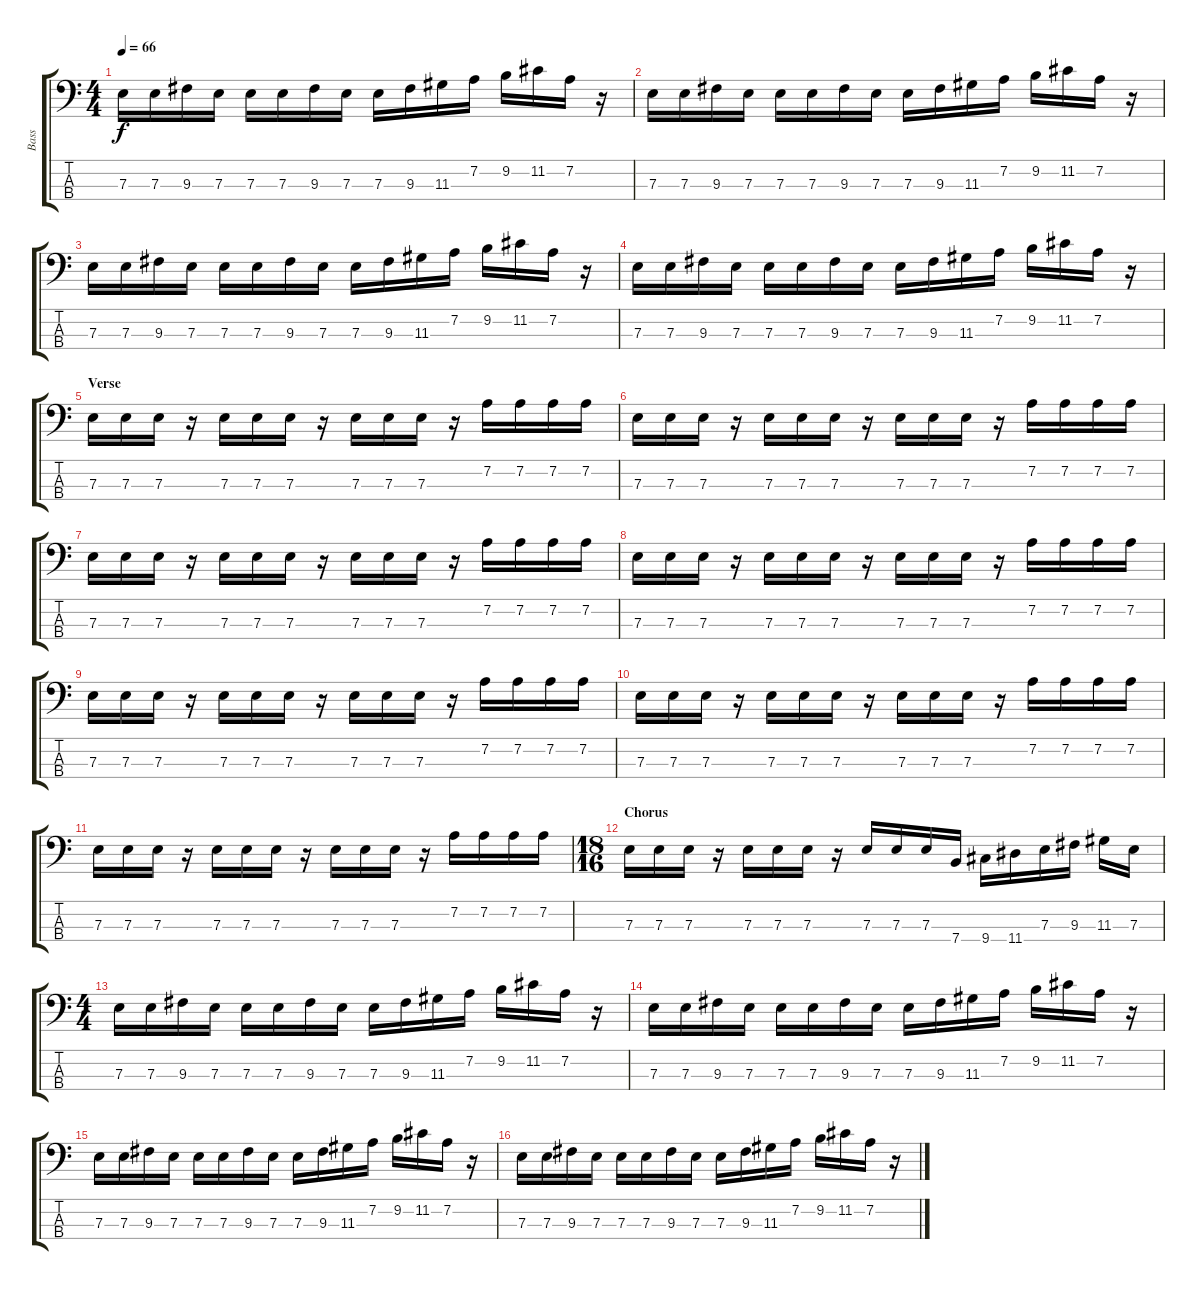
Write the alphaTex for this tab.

\track ("Bass" "Bass") {instrument electricbasspick}
\staff {score tabs}
\tuning (G2 D2 A1 E1) {hide}
\ts (4 4)
\tempo 66
\clef f4
\ks c
7.3.16{dy f instrument electricbasspick} 7.3.16 9.3.16 7.3.16 7.3.16 7.3.16 9.3.16 7.3.16 7.3.16 9.3.16 11.3.16 7.2.16 9.2.16 11.2.16 7.2.16 r.16 |
7.3.16 7.3.16 9.3.16 7.3.16 7.3.16 7.3.16 9.3.16 7.3.16 7.3.16 9.3.16 11.3.16 7.2.16 9.2.16 11.2.16 7.2.16 r.16 |
7.3.16 7.3.16 9.3.16 7.3.16 7.3.16 7.3.16 9.3.16 7.3.16 7.3.16 9.3.16 11.3.16 7.2.16 9.2.16 11.2.16 7.2.16 r.16 |
7.3.16 7.3.16 9.3.16 7.3.16 7.3.16 7.3.16 9.3.16 7.3.16 7.3.16 9.3.16 11.3.16 7.2.16 9.2.16 11.2.16 7.2.16 r.16 |
\section ("" "Verse")
7.3.16 7.3.16 7.3.16 r.16 7.3.16 7.3.16 7.3.16 r.16 7.3.16 7.3.16 7.3.16 r.16 7.2.16 7.2.16 7.2.16 7.2.16 |
7.3.16 7.3.16 7.3.16 r.16 7.3.16 7.3.16 7.3.16 r.16 7.3.16 7.3.16 7.3.16 r.16 7.2.16 7.2.16 7.2.16 7.2.16 |
7.3.16 7.3.16 7.3.16 r.16 7.3.16 7.3.16 7.3.16 r.16 7.3.16 7.3.16 7.3.16 r.16 7.2.16 7.2.16 7.2.16 7.2.16 |
7.3.16 7.3.16 7.3.16 r.16 7.3.16 7.3.16 7.3.16 r.16 7.3.16 7.3.16 7.3.16 r.16 7.2.16 7.2.16 7.2.16 7.2.16 |
7.3.16 7.3.16 7.3.16 r.16 7.3.16 7.3.16 7.3.16 r.16 7.3.16 7.3.16 7.3.16 r.16 7.2.16 7.2.16 7.2.16 7.2.16 |
7.3.16 7.3.16 7.3.16 r.16 7.3.16 7.3.16 7.3.16 r.16 7.3.16 7.3.16 7.3.16 r.16 7.2.16 7.2.16 7.2.16 7.2.16 |
7.3.16 7.3.16 7.3.16 r.16 7.3.16 7.3.16 7.3.16 r.16 7.3.16 7.3.16 7.3.16 r.16 7.2.16 7.2.16 7.2.16 7.2.16 |
\ts (18 16)
\section ("" "Chorus")
7.3.16 7.3.16 7.3.16 r.16 7.3.16 7.3.16 7.3.16 r.16 7.3.16 7.3.16 7.3.16 7.4.16 9.4.16 11.4.16 7.3.16 9.3.16 11.3.16 7.3.16 |
\ts (4 4)
7.3.16 7.3.16 9.3.16 7.3.16 7.3.16 7.3.16 9.3.16 7.3.16 7.3.16 9.3.16 11.3.16 7.2.16 9.2.16 11.2.16 7.2.16 r.16 |
7.3.16 7.3.16 9.3.16 7.3.16 7.3.16 7.3.16 9.3.16 7.3.16 7.3.16 9.3.16 11.3.16 7.2.16 9.2.16 11.2.16 7.2.16 r.16 |
7.3.16 7.3.16 9.3.16 7.3.16 7.3.16 7.3.16 9.3.16 7.3.16 7.3.16 9.3.16 11.3.16 7.2.16 9.2.16 11.2.16 7.2.16 r.16 |
7.3.16 7.3.16 9.3.16 7.3.16 7.3.16 7.3.16 9.3.16 7.3.16 7.3.16 9.3.16 11.3.16 7.2.16 9.2.16 11.2.16 7.2.16 r.16
